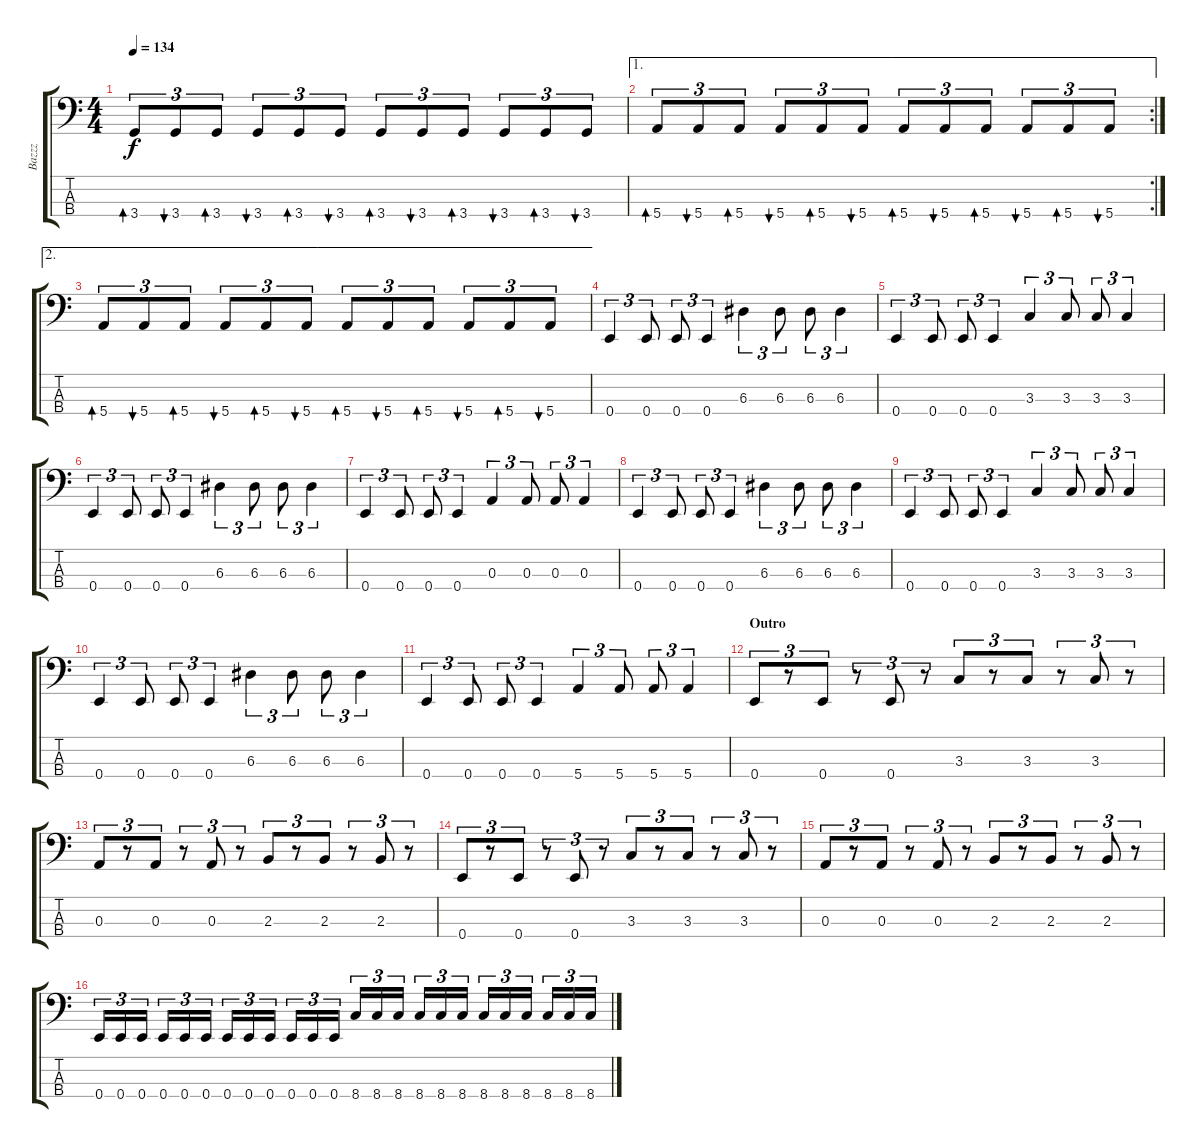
\track ("Bazzz" "Bazzz") {instrument electricbasspick}
\staff {score tabs}
\tuning (G2 D2 A1 E1) {hide}
\ts (4 4)
\tempo 134
\clef f4
\ks c
3.4.8{tu (3 2) bd 60 dy f} 3.4.8{tu (3 2) bu 60} 3.4.8{tu (3 2) bd 60} 3.4.8{tu (3 2) bu 60} 3.4.8{tu (3 2) bd 60} 3.4.8{tu (3 2) bu 60} 3.4.8{tu (3 2) bd 60} 3.4.8{tu (3 2) bu 60} 3.4.8{tu (3 2) bd 60} 3.4.8{tu (3 2) bu 60} 3.4.8{tu (3 2) bd 60} 3.4.8{tu (3 2) bu 60} |
\ae 1
\rc 2
5.4.8{tu (3 2) bd 60} 5.4.8{tu (3 2) bu 60} 5.4.8{tu (3 2) bd 60} 5.4.8{tu (3 2) bu 60} 5.4.8{tu (3 2) bd 60} 5.4.8{tu (3 2) bu 60} 5.4.8{tu (3 2) bd 60} 5.4.8{tu (3 2) bu 60} 5.4.8{tu (3 2) bd 60} 5.4.8{tu (3 2) bu 60} 5.4.8{tu (3 2) bd 60} 5.4.8{tu (3 2) bu 60} |
\ae 2
5.4.8{tu (3 2) bd 60} 5.4.8{tu (3 2) bu 60} 5.4.8{tu (3 2) bd 60} 5.4.8{tu (3 2) bu 60} 5.4.8{tu (3 2) bd 60} 5.4.8{tu (3 2) bu 60} 5.4.8{tu (3 2) bd 60} 5.4.8{tu (3 2) bu 60} 5.4.8{tu (3 2) bd 60} 5.4.8{tu (3 2) bu 60} 5.4.8{tu (3 2) bd 60} 5.4.8{tu (3 2) bu 60} |
0.4.4{tu (3 2)} 0.4.8{tu (3 2)} 0.4.8{tu (3 2)} 0.4.4{tu (3 2)} 6.3.4{tu (3 2)} 6.3.8{tu (3 2)} 6.3.8{tu (3 2)} 6.3.4{tu (3 2)} |
0.4.4{tu (3 2)} 0.4.8{tu (3 2)} 0.4.8{tu (3 2)} 0.4.4{tu (3 2)} 3.3.4{tu (3 2)} 3.3.8{tu (3 2)} 3.3.8{tu (3 2)} 3.3.4{tu (3 2)} |
0.4.4{tu (3 2)} 0.4.8{tu (3 2)} 0.4.8{tu (3 2)} 0.4.4{tu (3 2)} 6.3.4{tu (3 2)} 6.3.8{tu (3 2)} 6.3.8{tu (3 2)} 6.3.4{tu (3 2)} |
0.4.4{tu (3 2)} 0.4.8{tu (3 2)} 0.4.8{tu (3 2)} 0.4.4{tu (3 2)} 0.3.4{tu (3 2)} 0.3.8{tu (3 2)} 0.3.8{tu (3 2)} 0.3.4{tu (3 2)} |
0.4.4{tu (3 2)} 0.4.8{tu (3 2)} 0.4.8{tu (3 2)} 0.4.4{tu (3 2)} 6.3.4{tu (3 2)} 6.3.8{tu (3 2)} 6.3.8{tu (3 2)} 6.3.4{tu (3 2)} |
0.4.4{tu (3 2)} 0.4.8{tu (3 2)} 0.4.8{tu (3 2)} 0.4.4{tu (3 2)} 3.3.4{tu (3 2)} 3.3.8{tu (3 2)} 3.3.8{tu (3 2)} 3.3.4{tu (3 2)} |
0.4.4{tu (3 2)} 0.4.8{tu (3 2)} 0.4.8{tu (3 2)} 0.4.4{tu (3 2)} 6.3.4{tu (3 2)} 6.3.8{tu (3 2)} 6.3.8{tu (3 2)} 6.3.4{tu (3 2)} |
0.4.4{tu (3 2)} 0.4.8{tu (3 2)} 0.4.8{tu (3 2)} 0.4.4{tu (3 2)} 5.4.4{tu (3 2)} 5.4.8{tu (3 2)} 5.4.8{tu (3 2)} 5.4.4{tu (3 2)} |
\section ("" "Outro")
0.4.8{tu (3 2)} r.8{tu (3 2)} 0.4.8{tu (3 2)} r.8{tu (3 2)} 0.4.8{tu (3 2)} r.8{tu (3 2)} 3.3.8{tu (3 2)} r.8{tu (3 2)} 3.3.8{tu (3 2)} r.8{tu (3 2)} 3.3.8{tu (3 2)} r.8{tu (3 2)} |
0.3.8{tu (3 2)} r.8{tu (3 2)} 0.3.8{tu (3 2)} r.8{tu (3 2)} 0.3.8{tu (3 2)} r.8{tu (3 2)} 2.3.8{tu (3 2)} r.8{tu (3 2)} 2.3.8{tu (3 2)} r.8{tu (3 2)} 2.3.8{tu (3 2)} r.8{tu (3 2)} |
0.4.8{tu (3 2)} r.8{tu (3 2)} 0.4.8{tu (3 2)} r.8{tu (3 2)} 0.4.8{tu (3 2)} r.8{tu (3 2)} 3.3.8{tu (3 2)} r.8{tu (3 2)} 3.3.8{tu (3 2)} r.8{tu (3 2)} 3.3.8{tu (3 2)} r.8{tu (3 2)} |
0.3.8{tu (3 2)} r.8{tu (3 2)} 0.3.8{tu (3 2)} r.8{tu (3 2)} 0.3.8{tu (3 2)} r.8{tu (3 2)} 2.3.8{tu (3 2)} r.8{tu (3 2)} 2.3.8{tu (3 2)} r.8{tu (3 2)} 2.3.8{tu (3 2)} r.8{tu (3 2)} |
0.4.16{tu (3 2)} 0.4.16{tu (3 2)} 0.4.16{tu (3 2)} 0.4.16{tu (3 2)} 0.4.16{tu (3 2)} 0.4.16{tu (3 2)} 0.4.16{tu (3 2)} 0.4.16{tu (3 2)} 0.4.16{tu (3 2)} 0.4.16{tu (3 2)} 0.4.16{tu (3 2)} 0.4.16{tu (3 2)} 8.4.16{tu (3 2)} 8.4.16{tu (3 2)} 8.4.16{tu (3 2)} 8.4.16{tu (3 2)} 8.4.16{tu (3 2)} 8.4.16{tu (3 2)} 8.4.16{tu (3 2)} 8.4.16{tu (3 2)} 8.4.16{tu (3 2)} 8.4.16{tu (3 2)} 8.4.16{tu (3 2)} 8.4.16{tu (3 2)}
